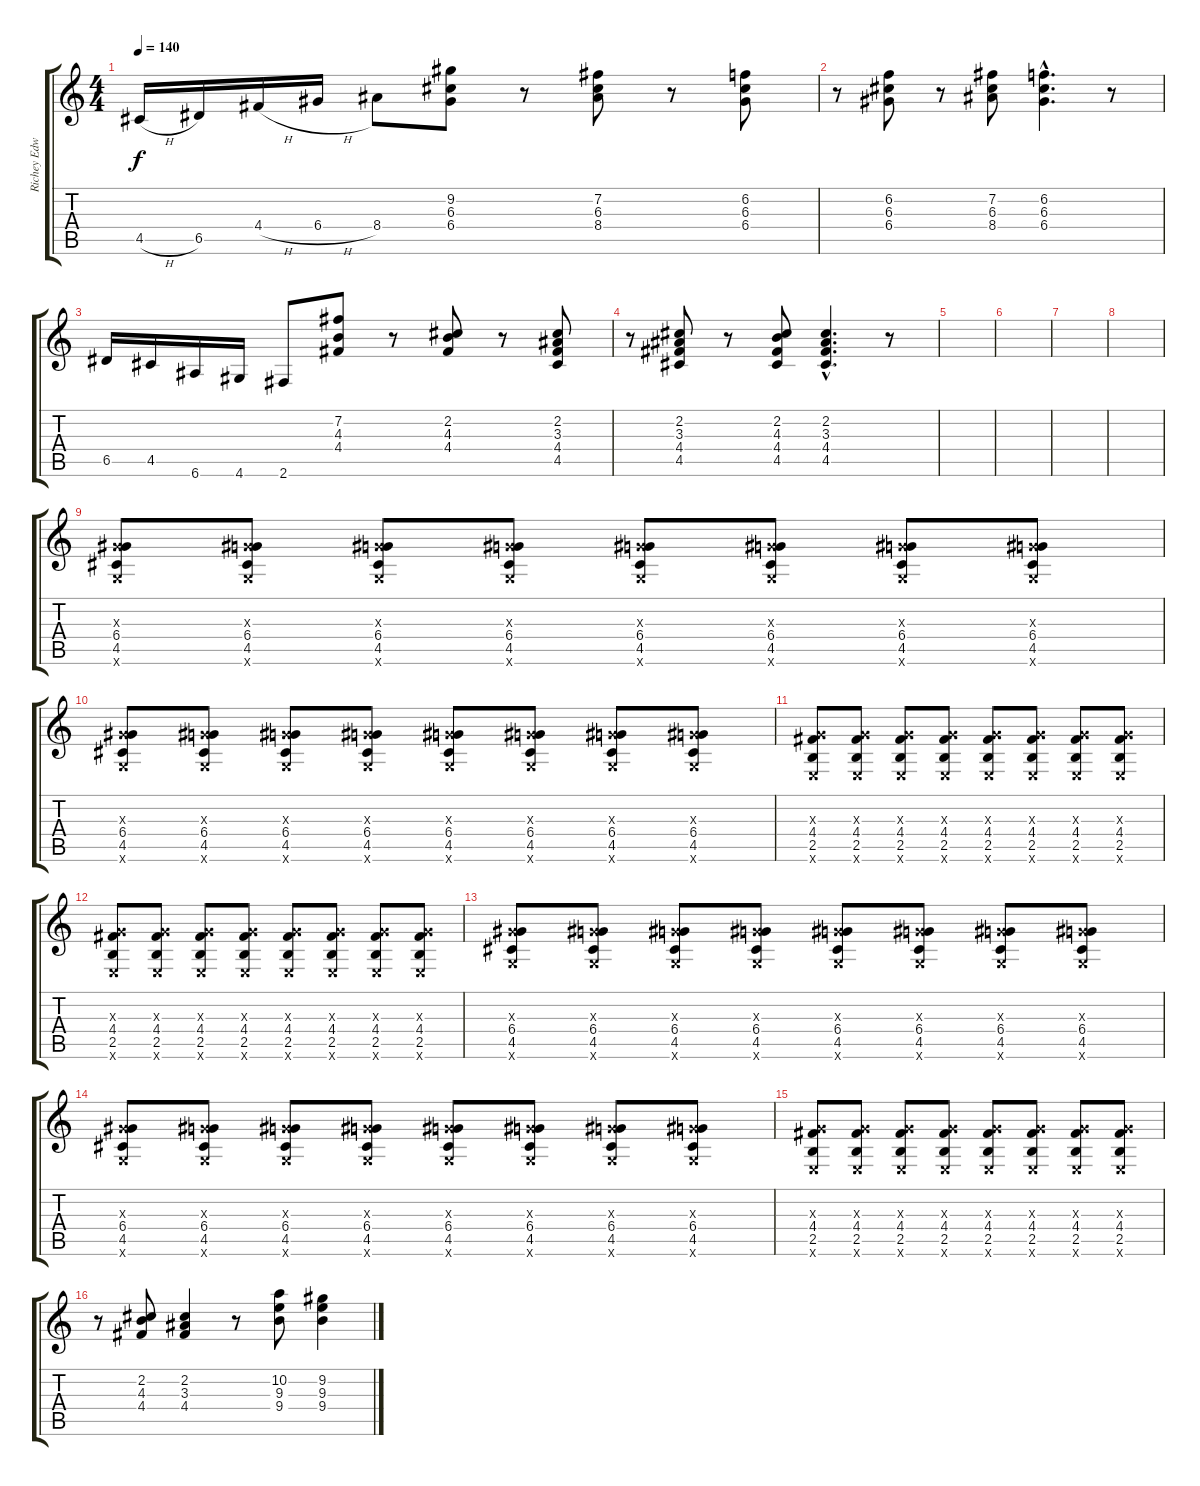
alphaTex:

\track ("Richey Edwards (sort of)" "Richey Edw") {instrument overdrivenguitar}
\staff {score tabs}
\tuning (E4 B3 G3 D3 A2 E2) {hide}
\ts (4 4)
\tempo 140
\clef g2
\ks c
4.5{h}.16{dy f instrument overdrivenguitar} 6.5.16 4.4{h}.16 6.4{h}.16 8.4.8 (9.2 6.3 6.4).8 r.8 (7.2 6.3 8.4).8 r.8 (6.2 6.3 6.4).8 |
r.8 (6.2 6.3 6.4).8 r.8 (7.2 6.3 8.4).8 (6.2{hac} 6.3{hac} 6.4{hac}).4{d} r.8 |
6.5.16 4.5.16 6.6.16 4.6.16 2.6.8 (7.2 4.3 4.4).8 r.8 (2.2 4.3 4.4).8 r.8 (2.2 3.3 4.4 4.5).8 |
r.8 (2.2 3.3 4.4 4.5).8 r.8 (2.2 4.3 4.4 4.5).8 (2.2{hac} 3.3{hac} 4.4{hac} 4.5{hac}).4{d} r.8 |
|
|
|
|
(0.3{x} 6.4 4.5 3.6{x}).8 (0.3{x} 6.4 4.5 3.6{x}).8 (0.3{x} 6.4 4.5 3.6{x}).8 (0.3{x} 6.4 4.5 3.6{x}).8 (0.3{x} 6.4 4.5 3.6{x}).8 (0.3{x} 6.4 4.5 3.6{x}).8 (0.3{x} 6.4 4.5 3.6{x}).8 (0.3{x} 6.4 4.5 3.6{x}).8 |
(0.3{x} 6.4 4.5 3.6{x}).8 (0.3{x} 6.4 4.5 3.6{x}).8 (0.3{x} 6.4 4.5 3.6{x}).8 (0.3{x} 6.4 4.5 3.6{x}).8 (0.3{x} 6.4 4.5 3.6{x}).8 (0.3{x} 6.4 4.5 3.6{x}).8 (0.3{x} 6.4 4.5 3.6{x}).8 (0.3{x} 6.4 4.5 3.6{x}).8 |
(0.3{x} 4.4 2.5 0.6{x}).8 (0.3{x} 4.4 2.5 0.6{x}).8 (0.3{x} 4.4 2.5 0.6{x}).8 (0.3{x} 4.4 2.5 0.6{x}).8 (0.3{x} 4.4 2.5 0.6{x}).8 (0.3{x} 4.4 2.5 0.6{x}).8 (0.3{x} 4.4 2.5 0.6{x}).8 (0.3{x} 4.4 2.5 0.6{x}).8 |
(0.3{x} 4.4 2.5 0.6{x}).8 (0.3{x} 4.4 2.5 0.6{x}).8 (0.3{x} 4.4 2.5 0.6{x}).8 (0.3{x} 4.4 2.5 0.6{x}).8 (0.3{x} 4.4 2.5 0.6{x}).8 (0.3{x} 4.4 2.5 0.6{x}).8 (0.3{x} 4.4 2.5 0.6{x}).8 (0.3{x} 4.4 2.5 0.6{x}).8 |
(0.3{x} 6.4 4.5 3.6{x}).8 (0.3{x} 6.4 4.5 3.6{x}).8 (0.3{x} 6.4 4.5 3.6{x}).8 (0.3{x} 6.4 4.5 3.6{x}).8 (0.3{x} 6.4 4.5 3.6{x}).8 (0.3{x} 6.4 4.5 3.6{x}).8 (0.3{x} 6.4 4.5 3.6{x}).8 (0.3{x} 6.4 4.5 3.6{x}).8 |
(0.3{x} 6.4 4.5 3.6{x}).8 (0.3{x} 6.4 4.5 3.6{x}).8 (0.3{x} 6.4 4.5 3.6{x}).8 (0.3{x} 6.4 4.5 3.6{x}).8 (0.3{x} 6.4 4.5 3.6{x}).8 (0.3{x} 6.4 4.5 3.6{x}).8 (0.3{x} 6.4 4.5 3.6{x}).8 (0.3{x} 6.4 4.5 3.6{x}).8 |
(0.3{x} 4.4 2.5 0.6{x}).8 (0.3{x} 4.4 2.5 0.6{x}).8 (0.3{x} 4.4 2.5 0.6{x}).8 (0.3{x} 4.4 2.5 0.6{x}).8 (0.3{x} 4.4 2.5 0.6{x}).8 (0.3{x} 4.4 2.5 0.6{x}).8 (0.3{x} 4.4 2.5 0.6{x}).8 (0.3{x} 4.4 2.5 0.6{x}).8 |
r.8 (2.2 4.3 4.4).8 (2.2 3.3 4.4).4 r.8 (10.2 9.3 9.4).8 (9.2 9.3 9.4).4
